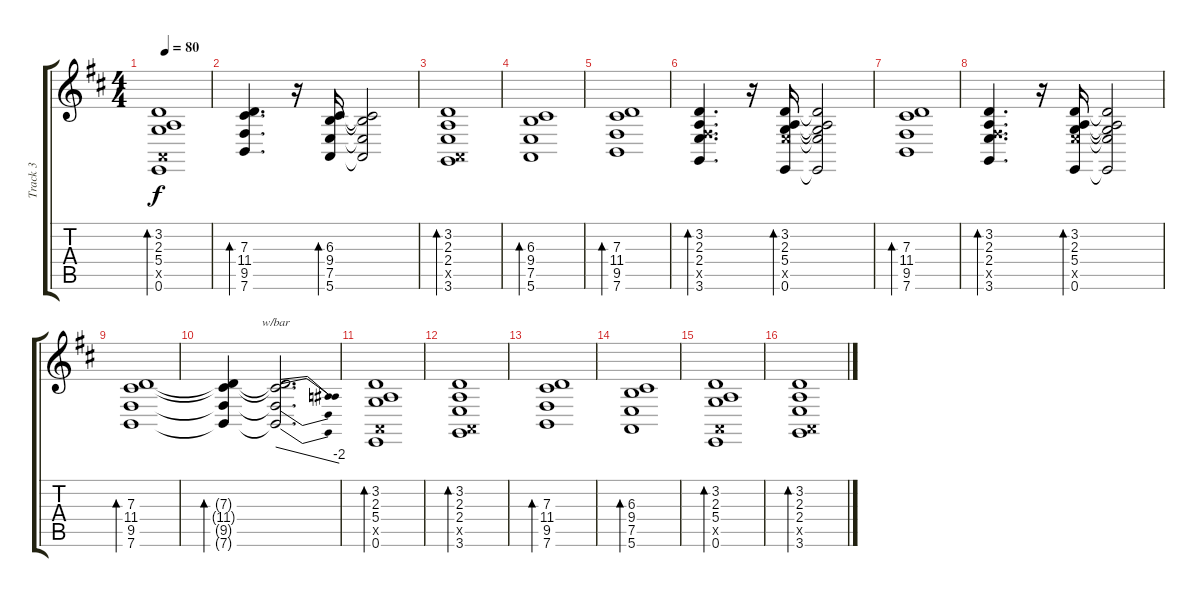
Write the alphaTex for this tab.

\track ("Track 3" "Track 3") {mute instrument fx4atmosphere}
\staff {score tabs}
\tuning (E4 B3 G3 D3 A2 E2) {hide}
\ts (4 4)
\tempo 80
\clef g2
\ks bminor
(3.2 2.3 5.4 0.5{x} 0.6).1{bd 60 dy f} |
(7.3 11.4 9.5 7.6).4{d bd 60} r.16 (6.3 9.4 7.5 5.6).16{bd 60} (6.3{t} 9.4{t} 7.5{t} 5.6{t}).2 |
(3.2 2.3 2.4 0.5{x} 3.6).1{bd 60} |
(6.3 9.4 7.5 5.6).1{bd 60} |
(7.3 11.4 9.5 7.6).1{bd 60} |
(3.2 2.3 2.4 9.5{x} 3.6).4{d bd 60} r.16 (3.2 2.3 5.4 7.5{x} 0.6).16{bd 60} (3.2{t} 2.3{t} 5.4{t} 7.5{t} 0.6{t}).2 |
(7.3 11.4 9.5 7.6).1{bd 60} |
(3.2 2.3 2.4 9.5{x} 3.6).4{d bd 60} r.16 (3.2 2.3 5.4 7.5{x} 0.6).16{bd 60} (3.2{t} 2.3{t} 5.4{t} 7.5{t} 0.6{t}).2 |
(7.3 11.4 9.5 7.6).1{bd 60} |
(7.3{t} 11.4{t} 9.5{t} 7.6{t}).4{bd 60 volume 16} (7.3{t} 11.4{t} 9.5{t} 7.6{t}).2{d tbe (dive default 0 0 60 -8)} |
(3.2 2.3 5.4 0.5{x} 0.6).1{bd 60 volume 11} |
(3.2 2.3 2.4 0.5{x} 3.6).1{bd 60} |
(7.3 11.4 9.5 7.6).1{bd 60} |
(6.3 9.4 7.5 5.6).1{bd 60} |
(3.2 2.3 5.4 0.5{x} 0.6).1{bd 60} |
(3.2 2.3 2.4 0.5{x} 3.6).1{bd 60}
